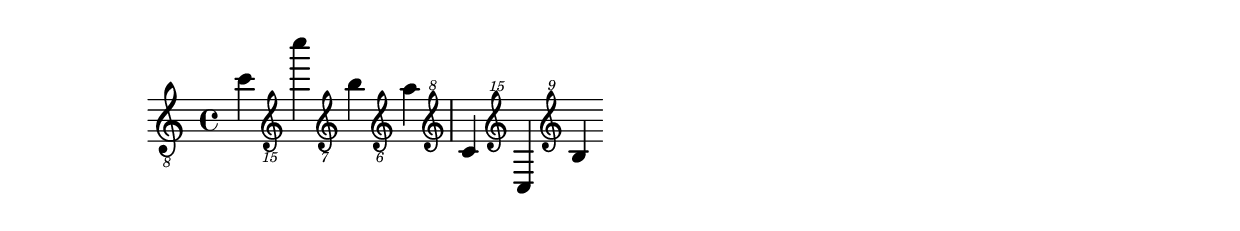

\version "2.19.21" \header {

    texidoc = "Clefs may be transposed up or down
by arbitrary amount, including 15 for two octaves."

}
\layout { ragged-right = ##t  }


\relative {

  \clef "G_8"
  c''4
  \clef "G_15"
  c4
  \clef "G_7"
  c4
  \clef "G_6"
  c4
  \clef "G^8"
  c4
  \clef "G^15"
  c4
  \clef "G^9"
  c4
}

